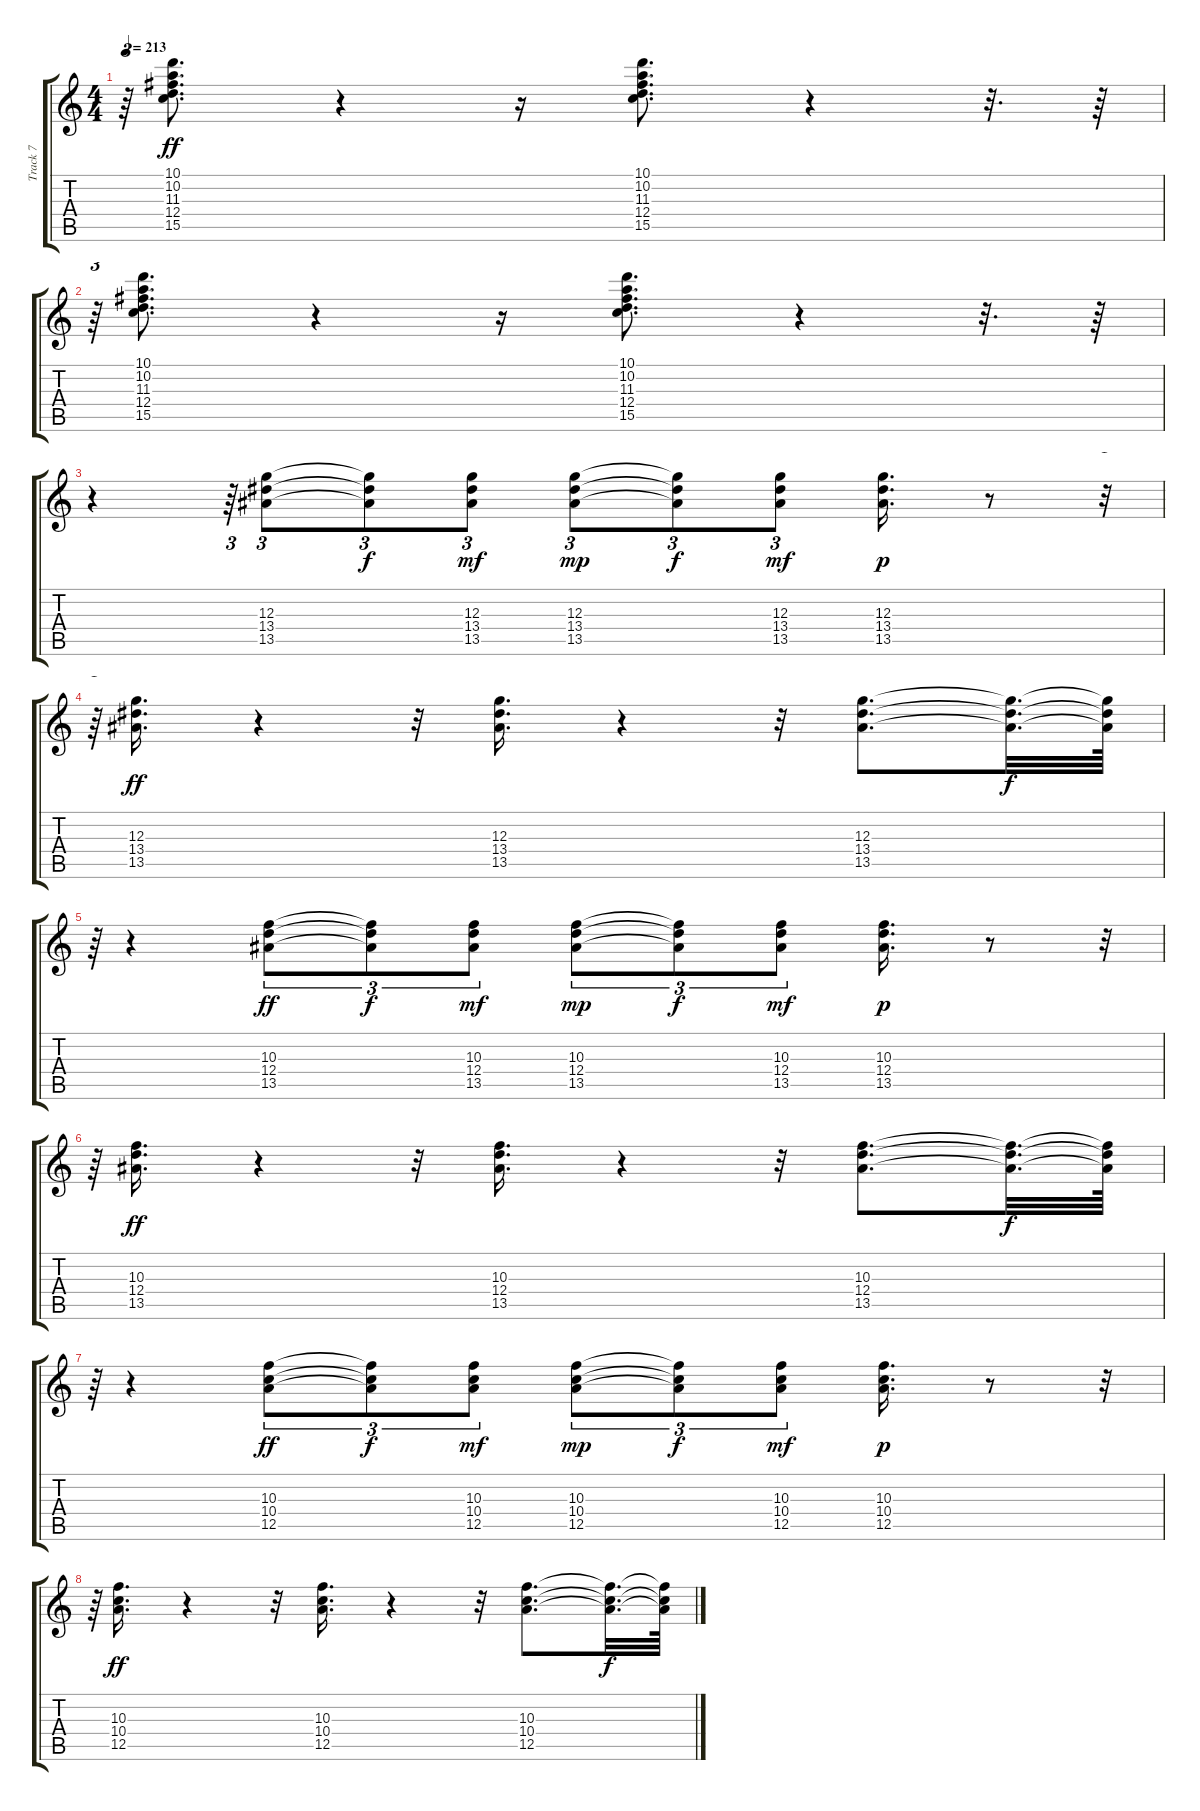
\track ("Track 7" "Track 7") {instrument electricguitarjazz}
\staff {score tabs}
\tuning (E4 B3 G3 D3 A2 E2) {hide}
\ts (4 4)
\tempo 213
\clef g2
\ks c
r.64{tu (3 2) dy f} (10.1 10.2 11.3 12.4 15.5).8{d dy ff} r.4 r.16 (10.1 10.2 11.3 12.4 15.5).8{d} r.4 r.32{d} r.64 |
r.64{tu (3 2)} (10.1 10.2 11.3 12.4 15.5).8{d} r.4 r.16 (10.1 10.2 11.3 12.4 15.5).8{d} r.4 r.32{d} r.64 |
r.4 r.64{tu (3 2)} (12.3 13.4 13.5).8{tu (3 2)} (12.3{t} 13.4{t} 13.5{t}).8{tu (3 2) dy f} (12.3 13.4 13.5).8{tu (3 2) dy mf} (12.3 13.4 13.5).8{tu (3 2) dy mp} (12.3{t} 13.4{t} 13.5{t}).8{tu (3 2) dy f} (12.3 13.4 13.5).8{tu (3 2) dy mf} (12.3 13.4 13.5).16{d dy p} r.8 r.32{tu (3 2)} |
r.64{tu (3 2)} (12.3 13.4 13.5).16{d dy ff} r.4 r.32 (12.3 13.4 13.5).16{d} r.4 r.32 (12.3 13.4 13.5).8{d} (12.3{t} 13.4{t} 13.5{t}).32{d dy f} (12.3{t} 13.4{t} 13.5{t}).64 |
r.64{tu (3 2)} r.4 (10.3 12.4 13.5).8{tu (3 2) dy ff} (10.3{t} 12.4{t} 13.5{t}).8{tu (3 2) dy f} (10.3 12.4 13.5).8{tu (3 2) dy mf} (10.3 12.4 13.5).8{tu (3 2) dy mp} (10.3{t} 12.4{t} 13.5{t}).8{tu (3 2) dy f} (10.3 12.4 13.5).8{tu (3 2) dy mf} (10.3 12.4 13.5).16{d dy p} r.8 r.32{tu (3 2)} |
r.64{tu (3 2)} (10.3 12.4 13.5).16{d dy ff} r.4 r.32 (10.3 12.4 13.5).16{d} r.4 r.32 (10.3 12.4 13.5).8{d} (10.3{t} 12.4{t} 13.5{t}).32{d dy f} (10.3{t} 12.4{t} 13.5{t}).64 |
r.64{tu (3 2)} r.4 (10.3 10.4 12.5).8{tu (3 2) dy ff} (10.3{t} 10.4{t} 12.5{t}).8{tu (3 2) dy f} (10.3 10.4 12.5).8{tu (3 2) dy mf} (10.3 10.4 12.5).8{tu (3 2) dy mp} (10.3{t} 10.4{t} 12.5{t}).8{tu (3 2) dy f} (10.3 10.4 12.5).8{tu (3 2) dy mf} (10.3 10.4 12.5).16{d dy p} r.8 r.32{tu (3 2)} |
r.64{tu (3 2)} (10.3 10.4 12.5).16{d dy ff} r.4 r.32 (10.3 10.4 12.5).16{d} r.4 r.32 (10.3 10.4 12.5).8{d} (10.3{t} 10.4{t} 12.5{t}).32{d dy f} (10.3{t} 10.4{t} 12.5{t}).64
